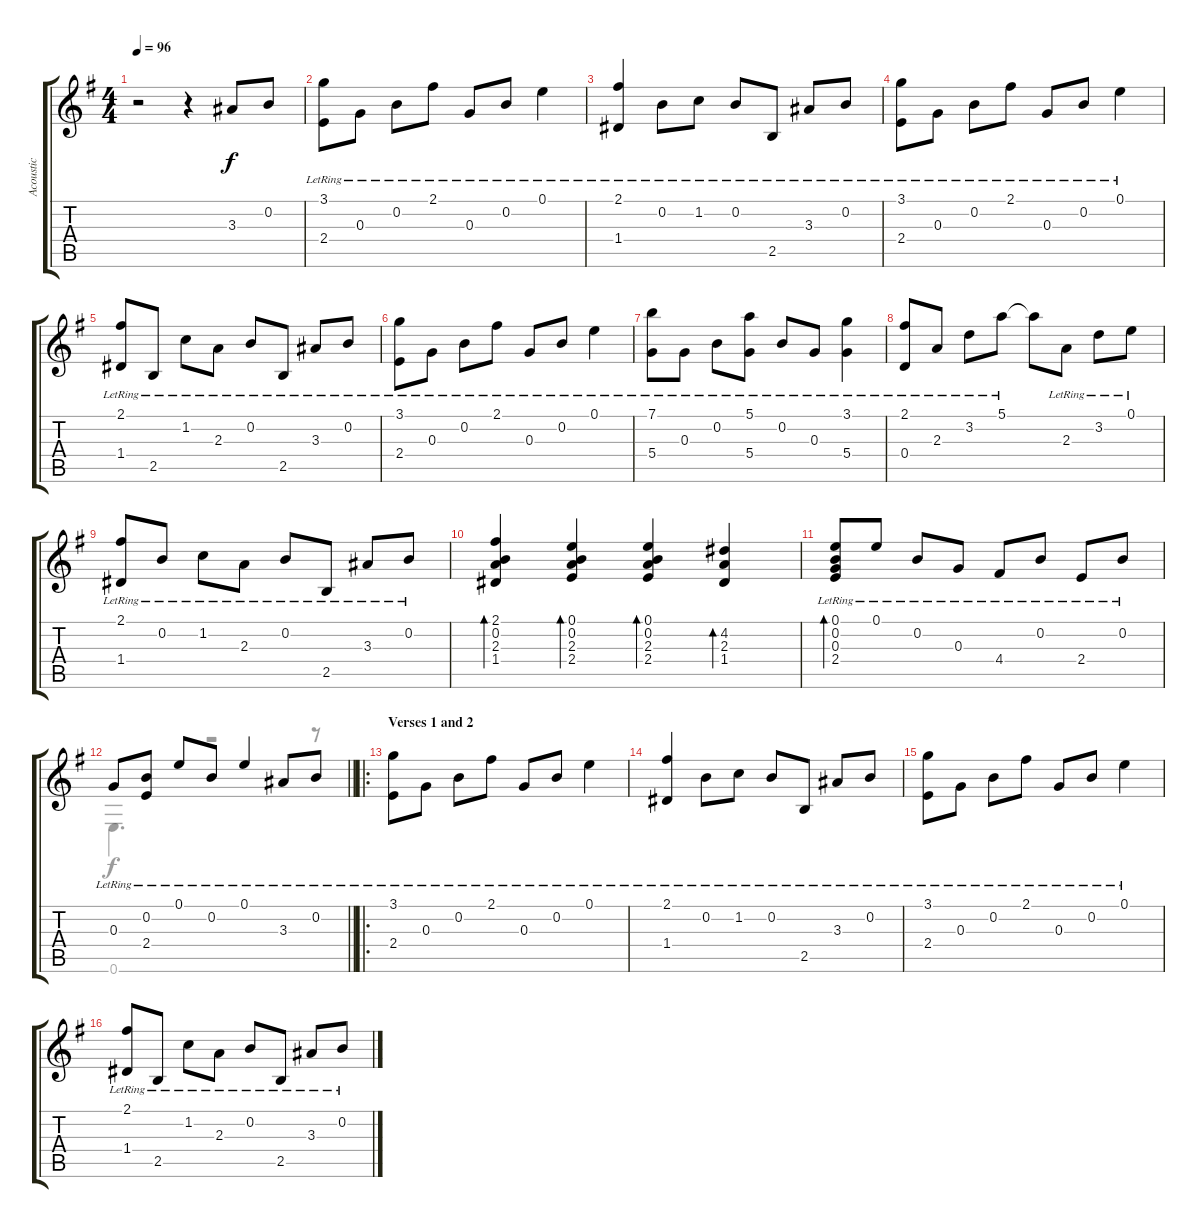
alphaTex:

\track ("Acoustic" "Acoustic") {instrument acousticguitarnylon}
\staff {score tabs}
\tuning (E4 B3 G3 D3 A2 E2) {hide}
\voice
\ts (4 4)
\tempo 96
\clef g2
\ks g
r.2{dy f instrument acousticguitarnylon} r.4 3.3.8 0.2.8 |
(3.1{lr} 2.4{lr}).8 0.3{lr}.8 0.2{lr}.8 2.1{lr}.8 0.3{lr}.8 0.2{lr}.8 0.1{lr}.4 |
(2.1{lr} 1.4{lr}).4 0.2{lr}.8 1.2{lr}.8 0.2{lr}.8 2.5{lr}.8 3.3{lr}.8 0.2{lr}.8 |
(3.1{lr} 2.4{lr}).8 0.3{lr}.8 0.2{lr}.8 2.1{lr}.8 0.3{lr}.8 0.2{lr}.8 0.1{lr}.4 |
(2.1{lr} 1.4{lr}).8 2.5{lr}.8 1.2{lr}.8 2.3{lr}.8 0.2{lr}.8 2.5{lr}.8 3.3{lr}.8 0.2{lr}.8 |
(3.1{lr} 2.4{lr}).8 0.3{lr}.8 0.2{lr}.8 2.1{lr}.8 0.3{lr}.8 0.2{lr}.8 0.1{lr}.4 |
(7.1{lr} 5.4{lr}).8 0.3{lr}.8 0.2{lr}.8 (5.1{lr} 5.4{lr}).8 0.2{lr}.8 0.3{lr}.8 (3.1{lr} 5.4{lr}).4 |
(2.1{lr} 0.4{lr}).8 2.3{lr}.8 3.2{lr}.8 5.1{lr}.8 5.1{t}.8 2.3{lr}.8 3.2{lr}.8 0.1{lr}.8 |
(2.1{lr} 1.4{lr}).8 0.2{lr}.8 1.2{lr}.8 2.3{lr}.8 0.2{lr}.8 2.5{lr}.8 3.3{lr}.8 0.2{lr}.8 |
(2.1 0.2 2.3 1.4).4{bd 30} (0.1 0.2 2.3 2.4).4{bd 30} (0.1 0.2 2.3 2.4).4{bd 30} (4.2 2.3 1.4).4{bd 30} |
(0.1{lr} 0.2{lr} 0.3{lr} 2.4{lr}).8{bd 30} 0.1{lr}.8 0.2{lr}.8 0.3{lr}.8 4.4{lr}.8 0.2{lr}.8 2.4{lr}.8 0.2{lr}.8 |
\barLineRight lightlight
0.3{lr}.8 (0.2{lr} 2.4{lr}).8 0.1{lr}.8 0.2{lr}.8 0.1{lr}.4 3.3{lr}.8 0.2{lr}.8 |
\ro
\section ("" "Verses 1 and 2")
(3.1{lr} 2.4{lr}).8 0.3{lr}.8 0.2{lr}.8 2.1{lr}.8 0.3{lr}.8 0.2{lr}.8 0.1{lr}.4 |
(2.1{lr} 1.4{lr}).4 0.2{lr}.8 1.2{lr}.8 0.2{lr}.8 2.5{lr}.8 3.3{lr}.8 0.2{lr}.8 |
(3.1{lr} 2.4{lr}).8 0.3{lr}.8 0.2{lr}.8 2.1{lr}.8 0.3{lr}.8 0.2{lr}.8 0.1{lr}.4 |
(2.1{lr} 1.4{lr}).8 2.5{lr}.8 1.2{lr}.8 2.3{lr}.8 0.2{lr}.8 2.5{lr}.8 3.3{lr}.8 0.2{lr}.8
\voice
\clef g2
\ottava regular
\simile none
\ks g
|
|
|
|
|
|
|
|
|
|
|
\barLineRight lightlight
0.6.4{d} r.2 r.8 |
|
|
|
